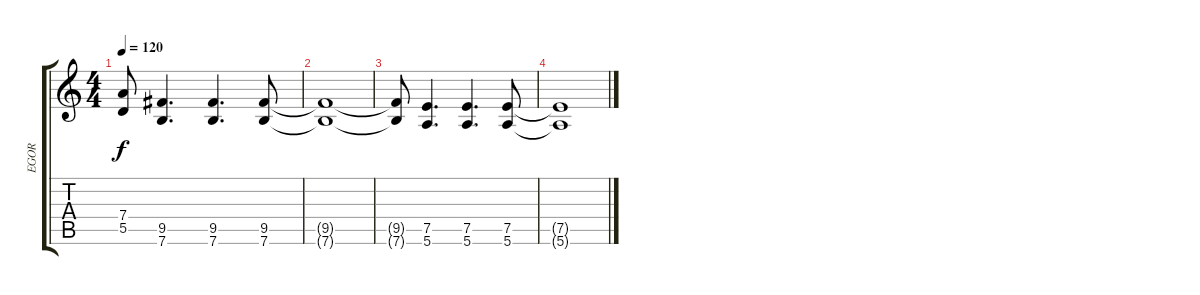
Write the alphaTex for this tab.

\track ("EGOR" "EGOR") {instrument distortionguitar}
\staff {score tabs}
\tuning (E4 B3 G3 D3 A2 E2) {hide}
\ts (4 4)
\tempo 120
\clef g2
\ks c
(7.4{t} 5.5{t}).8{dy f} (9.5 7.6).4{d} (9.5 7.6).4{d} (9.5 7.6).8 |
(9.5{t} 7.6{t}).1 |
(9.5{t} 7.6{t}).8 (7.5 5.6).4{d} (7.5 5.6).4{d} (7.5 5.6).8 |
(7.5{t} 5.6{t}).1
